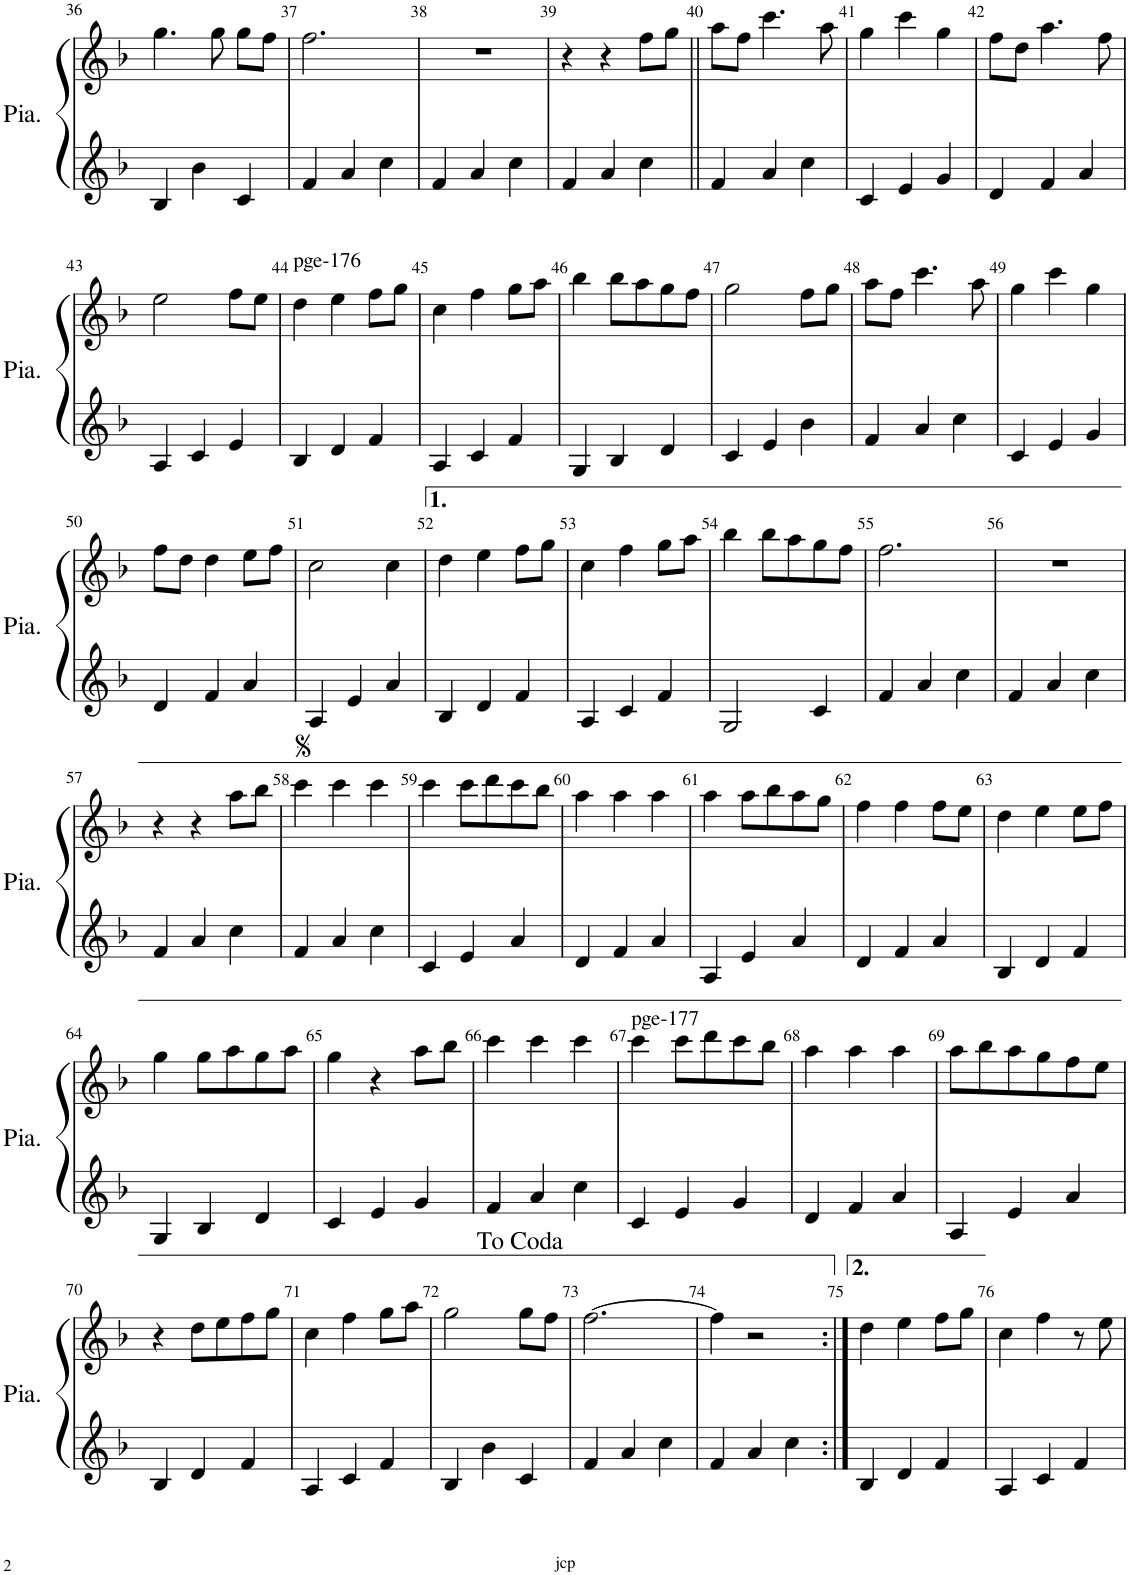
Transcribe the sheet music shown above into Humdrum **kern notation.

**kern	**kern
*part1	*part1
*staff2	*staff1
*I"Piano	*
*I'Pia.	*
!!LO:PB:g=z
*clefG2	*clefG2
*k[b-]	*k[b-]
*M3/4	*M3/4
=36	=36
4B-/	4.gg\
4b-\	.
.	8gg\
4c/	8gg\L
.	8ff\J
=37	=37
4f/	2.ff\
4a/	.
4cc\	.
=38	=38
4f/	2.r
4a/	.
4cc\	.
=39	=39
4f/	4r
4a/	4r
4cc\	8ff\L
.	8gg\J
=40||	=40||
4f/	8aa\L
.	8ff\J
4a/	4.ccc\
4cc\	.
.	8aa\
=41	=41
4c/	4gg\
4e/	4ccc\
4g/	4gg\
=42	=42
4d/	8ff\L
.	8dd\J
4f/	4.aa\
4a/	.
.	8ff\
!!LO:LB:g=z
=43	=43
4A/	2ee\
4c/	.
4e/	8ff\L
.	8ee\J
=44	=44
!	!LO:TX:a:t=pge-176
4B-/	4dd\
4d/	4ee\
4f/	8ff\L
.	8gg\J
=45	=45
4A/	4cc\
4c/	4ff\
4f/	8gg\L
.	8aa\J
=46	=46
4G/	4bb-\
4B-/	8bb-\L
.	8aa\
4d/	8gg\
.	8ff\J
=47	=47
4c/	2gg\
4e/	.
4b-\	8ff\L
.	8gg\J
=48	=48
4f/	8aa\L
.	8ff\J
4a/	4.ccc\
4cc\	.
.	8aa\
=49	=49
4c/	4gg\
4e/	4ccc\
4g/	4gg\
!!LO:LB:g=z
=50	=50
4d/	8ff\L
.	8dd\J
4f/	4dd\
4a/	8ee\L
.	8ff\J
=51	=51
4A/	2cc\
4e/	.
4a/	4cc\
=52	=52
4B-/	4dd\
4d/	4ee\
4f/	8ff\L
.	8gg\J
=53	=53
4A/	4cc\
4c/	4ff\
4f/	8gg\L
.	8aa\J
=54	=54
2G/	4bb-\
.	8bb-\L
.	8aa\
4c/	8gg\
.	8ff\J
=55	=55
4f/	2.ff\
4a/	.
4cc\	.
=56	=56
4f/	2.r
4a/	.
4cc\	.
!!LO:LB:g=z
=57	=57
4f/	4r
4a/	4r
4cc\	8aa\L
.	8bb-\J
=58	=58
4f/	4ccc\
4a/	4ccc\
4cc\	4ccc\
=59	=59
4c/	4ccc\
4e/	8ccc\L
.	8ddd\
4a/	8ccc\
.	8bb-\J
=60	=60
4d/	4aa\
4f/	4aa\
4a/	4aa\
=61	=61
4A/	4aa\
4e/	8aa\L
.	8bb-\
4a/	8aa\
.	8gg\J
=62	=62
4d/	4ff\
4f/	4ff\
4a/	8ff\L
.	8ee\J
=63	=63
4B-/	4dd\
4d/	4ee\
4f/	8ee\L
.	8ff\J
!!LO:LB:g=z
=64	=64
4G/	4gg\
4B-/	8gg\L
.	8aa\
4d/	8gg\
.	8aa\J
=65	=65
4c/	4gg\
4e/	4r
4g/	8aa\L
.	8bb-\J
=66	=66
4f/	4ccc\
4a/	4ccc\
4cc\	4ccc\
=67	=67
!	!LO:TX:a:t=pge-177
4c/	4ccc\
4e/	8ccc\L
.	8ddd\
4g/	8ccc\
.	8bb-\J
=68	=68
4d/	4aa\
4f/	4aa\
4a/	4aa\
=69	=69
4A/	8aa\L
.	8bb-\
4e/	8aa\
.	8gg\
4a/	8ff\
.	8ee\J
!!LO:LB:g=z
=70	=70
4B-/	4r
4d/	8dd\L
.	8ee\
4f/	8ff\
.	8gg\J
=71	=71
4A/	4cc\
4c/	4ff\
4f/	8gg\L
.	8aa\J
=72	=72
4B-/	2gg\
4b-\	.
4c/	8gg\L
.	8ff\J
=73	=73
4f/	[2.ff\
4a/	.
4cc\	.
=74	=74
4f/	4ff\]
4a/	2r
4cc\	.
=75:|!	=75:|!
4B-/	4dd\
4d/	4ee\
4f/	8ff\L
.	8gg\J
=76	=76
4A/	4cc\
4c/	4ff\
4f/	8r
.	8ee\
=	=
*-	*-
